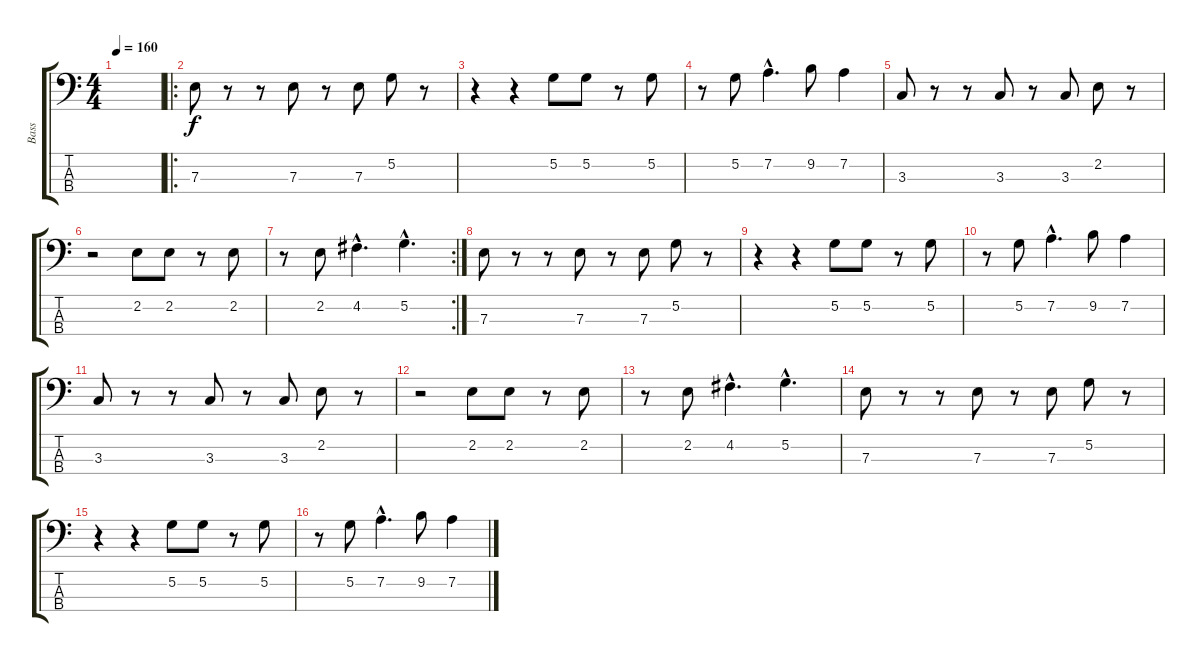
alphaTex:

\track ("Bass" "Bass") {instrument electricbassfinger}
\staff {score tabs}
\tuning (G2 D2 A1 E1) {hide}
\ts (4 4)
\tempo 160
\clef f4
\ks c
|
\ro
7.3.8 r.8 r.8 7.3.8 r.8 7.3.8 5.2.8 r.8 |
r.4 r.4 5.2.8 5.2.8 r.8 5.2.8 |
r.8 5.2.8 7.2{hac}.4{d} 9.2.8 7.2.4 |
3.3.8 r.8 r.8 3.3.8 r.8 3.3.8 2.2.8 r.8 |
r.2 2.2.8 2.2.8 r.8 2.2.8 |
\rc 2
r.8 2.2.8 4.2{hac}.4{d} 5.2{hac}.4{d} |
7.3.8 r.8 r.8 7.3.8 r.8 7.3.8 5.2.8 r.8 |
r.4 r.4 5.2.8 5.2.8 r.8 5.2.8 |
r.8 5.2.8 7.2{hac}.4{d} 9.2.8 7.2.4 |
3.3.8 r.8 r.8 3.3.8 r.8 3.3.8 2.2.8 r.8 |
r.2 2.2.8 2.2.8 r.8 2.2.8 |
r.8 2.2.8 4.2{hac}.4{d} 5.2{hac}.4{d} |
7.3.8 r.8 r.8 7.3.8 r.8 7.3.8 5.2.8 r.8 |
r.4 r.4 5.2.8 5.2.8 r.8 5.2.8 |
r.8 5.2.8 7.2{hac}.4{d} 9.2.8 7.2.4
